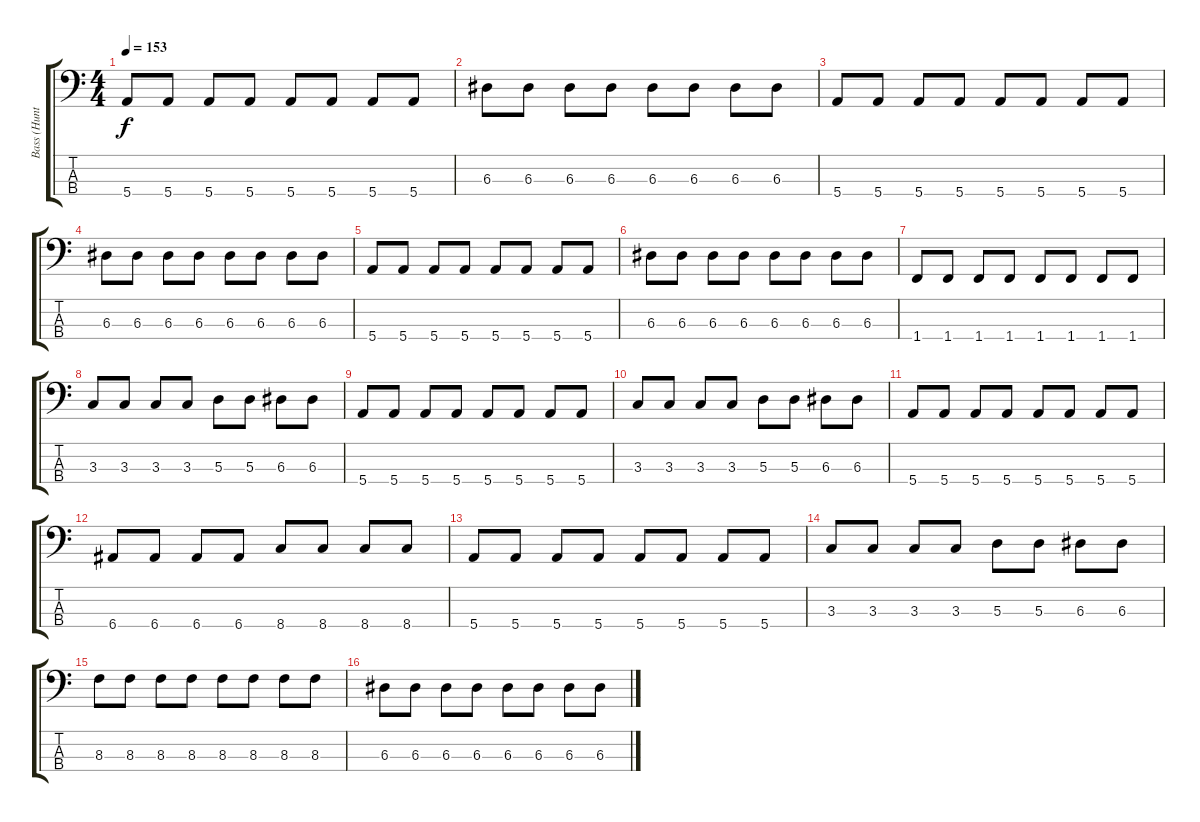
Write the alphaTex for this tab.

\track ("Bass (Hunter)" "Bass (Hunt") {instrument electricbasspick}
\staff {score tabs}
\tuning (G2 D2 A1 E1) {hide}
\ts (4 4)
\tempo 153
\clef f4
\ks c
5.4.8{dy f instrument electricbasspick} 5.4.8 5.4.8 5.4.8 5.4.8 5.4.8 5.4.8 5.4.8 |
6.3.8 6.3.8 6.3.8 6.3.8 6.3.8 6.3.8 6.3.8 6.3.8 |
5.4.8 5.4.8 5.4.8 5.4.8 5.4.8 5.4.8 5.4.8 5.4.8 |
6.3.8 6.3.8 6.3.8 6.3.8 6.3.8 6.3.8 6.3.8 6.3.8 |
5.4.8 5.4.8 5.4.8 5.4.8 5.4.8 5.4.8 5.4.8 5.4.8 |
6.3.8 6.3.8 6.3.8 6.3.8 6.3.8 6.3.8 6.3.8 6.3.8 |
1.4.8 1.4.8 1.4.8 1.4.8 1.4.8 1.4.8 1.4.8 1.4.8 |
3.3.8 3.3.8 3.3.8 3.3.8 5.3.8 5.3.8 6.3.8 6.3.8 |
5.4.8 5.4.8 5.4.8 5.4.8 5.4.8 5.4.8 5.4.8 5.4.8 |
3.3.8 3.3.8 3.3.8 3.3.8 5.3.8 5.3.8 6.3.8 6.3.8 |
5.4.8 5.4.8 5.4.8 5.4.8 5.4.8 5.4.8 5.4.8 5.4.8 |
6.4.8 6.4.8 6.4.8 6.4.8 8.4.8 8.4.8 8.4.8 8.4.8 |
5.4.8 5.4.8 5.4.8 5.4.8 5.4.8 5.4.8 5.4.8 5.4.8 |
3.3.8 3.3.8 3.3.8 3.3.8 5.3.8 5.3.8 6.3.8 6.3.8 |
8.3.8 8.3.8 8.3.8 8.3.8 8.3.8 8.3.8 8.3.8 8.3.8 |
6.3.8 6.3.8 6.3.8 6.3.8 6.3.8 6.3.8 6.3.8 6.3.8
